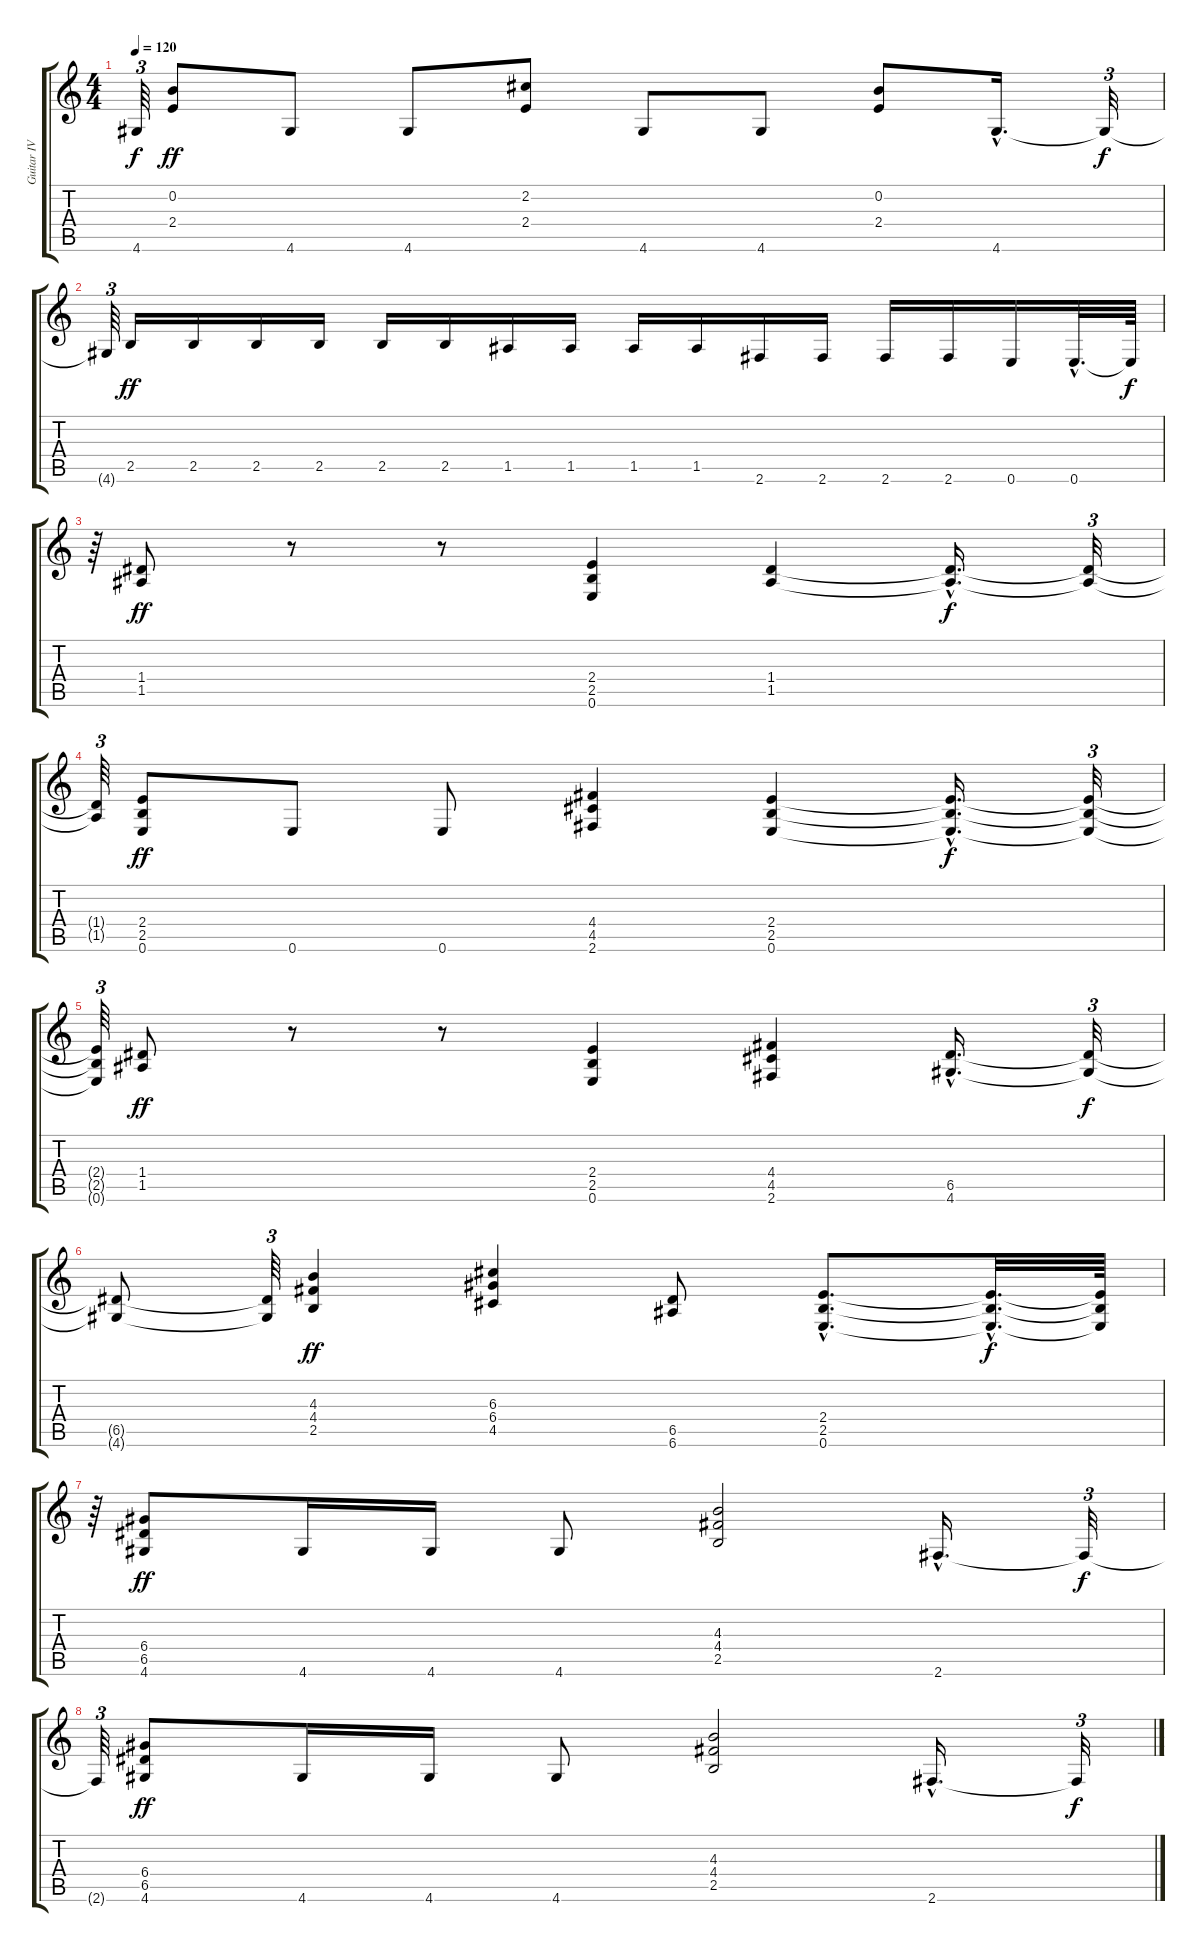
\track ("Guitar IV" "Guitar IV") {instrument distortionguitar}
\staff {score tabs}
\tuning (E4 B3 G3 D3 A2 E2) {hide}
\ts (4 4)
\tempo 120
\clef g2
\ks c
4.6{t}.64{tu (3 2) dy f} (0.2 2.4).8{dy ff} 4.6.8 4.6.8 (2.2 2.4).8 4.6.8 4.6.8 (0.2 2.4).8 4.6{hac}.16{d} 4.6{t}.32{tu (3 2) dy f} |
4.6{t}.64{tu (3 2)} 2.5.16{dy ff} 2.5.16 2.5.16 2.5.16 2.5.16 2.5.16 1.5.16 1.5.16 1.5.16 1.5.16 2.6.16 2.6.16 2.6.16 2.6.16 0.6.16 0.6{hac}.32{d} 0.6{t}.64{dy f} |
r.64{tu (3 2)} (1.4 1.5).8{dy ff} r.8 r.8 (2.4 2.5 0.6).4 (1.4 1.5).4 (1.4{hac t} 1.5{hac t}).16{d dy f} (1.4{t} 1.5{t}).32{tu (3 2)} |
(1.4{t} 1.5{t}).64{tu (3 2)} (2.4 2.5 0.6).8{dy ff} 0.6.8 0.6.8 (4.4 4.5 2.6).4 (2.4 2.5 0.6).4 (2.4{hac t} 2.5{hac t} 0.6{hac t}).16{d dy f} (2.4{t} 2.5{t} 0.6{t}).32{tu (3 2)} |
(2.4{t} 2.5{t} 0.6{t}).64{tu (3 2)} (1.4 1.5).8{dy ff} r.8 r.8 (2.4 2.5 0.6).4 (4.4 4.5 2.6).4 (6.5{hac} 4.6{hac}).16{d} (6.5{t} 4.6{t}).32{tu (3 2) dy f} |
(6.5{t} 4.6{t}).8 (6.5{t} 4.6{t}).64{tu (3 2)} (4.3 4.4 2.5).4{dy ff} (6.3 6.4 4.5).4 (6.5 6.6).8 (2.4{hac} 2.5{hac} 0.6{hac}).8{d} (2.4{hac t} 2.5{hac t} 0.6{hac t}).32{d dy f} (2.4{t} 2.5{t} 0.6{t}).64 |
r.64{tu (3 2)} (6.4 6.5 4.6).8{dy ff} 4.6.16 4.6.16 4.6.8 (4.3 4.4 2.5).2 2.6{hac}.16{d} 2.6{t}.32{tu (3 2) dy f} |
2.6{t}.64{tu (3 2)} (6.4 6.5 4.6).8{dy ff} 4.6.16 4.6.16 4.6.8 (4.3 4.4 2.5).2 2.6{hac}.16{d} 2.6{t}.32{tu (3 2) dy f}
